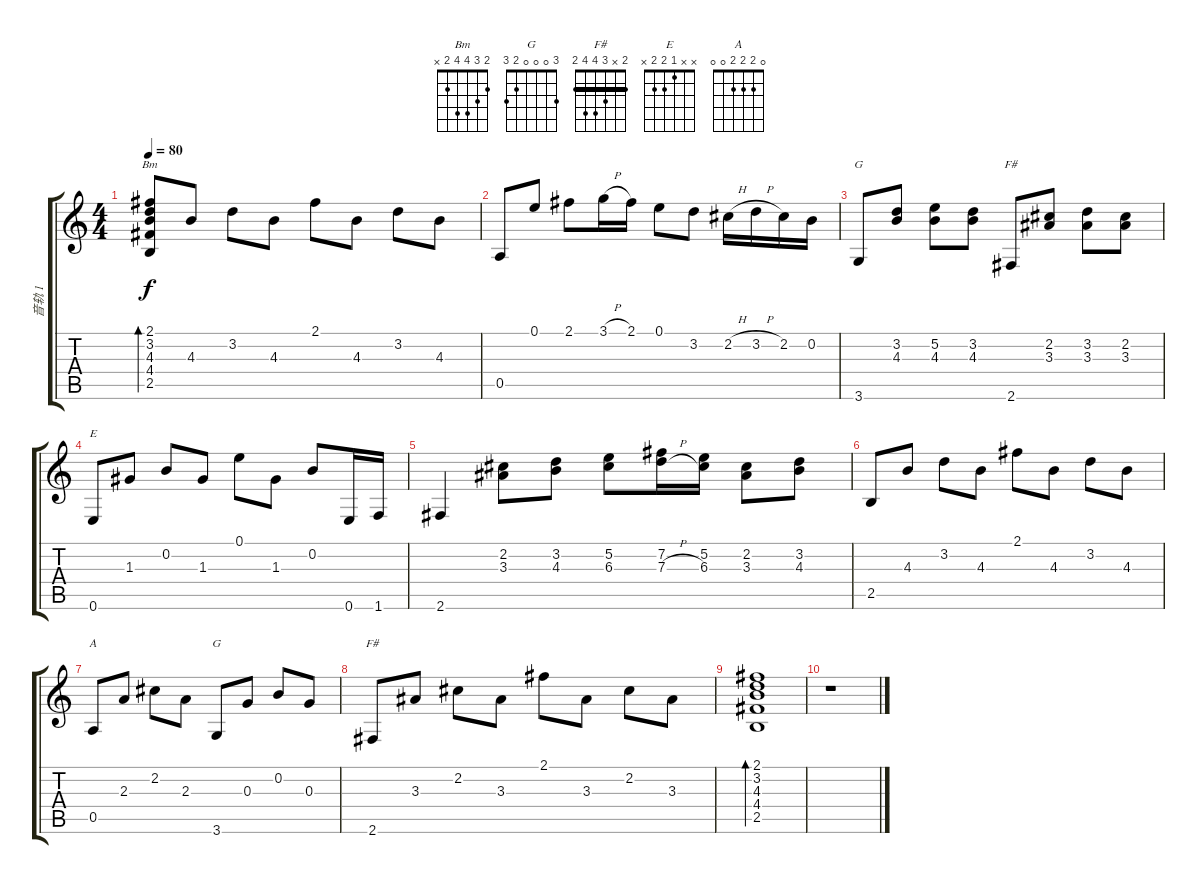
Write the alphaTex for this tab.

\track ("音轨 1" "音轨 1") {instrument acousticguitarsteel}
\staff {score tabs}
\tuning (E4 B3 G3 D3 A2 E2) {hide}
\chord ("Bm" 2 3 4 4 2 x) {barre 0}
\chord ("G" 3 3 4 5 5 3) {barre 3}
\chord ("F#" 2 2 3 4 4 2) {barre 2}
\chord ("E" x x 1 2 2 x)
\chord ("A" 0 2 2 2 0 0)
\chord ("G" 3 0 0 0 2 3)
\chord ("F#" 2 x 3 4 4 2) {barre 2}
\ts (4 4)
\tempo 80
\clef g2
\ks c
(2.1 3.2 4.3 4.4 2.5).8{bd 240 ch "Bm" dy f} 4.3.8 3.2.8 4.3.8 2.1.8 4.3.8 3.2.8 4.3.8 |
0.5.8 0.1.8 2.1.8 3.1{h}.16 2.1.16 0.1.8 3.2.8 2.2{h}.16 3.2{h}.16 2.2.16 0.2.16 |
3.6.8{ch "G"} (3.2 4.3).8 (5.2 4.3).8 (3.2 4.3).8 2.6.8{ch "F#"} (2.2 3.3).8 (3.2 3.3).8 (2.2 3.3).8 |
0.6.8{ch "E"} 1.3.8 0.2.8 1.3.8 0.1.8 1.3.8 0.2.8 0.6.16 1.6.16 |
2.6.4 (2.2 3.3).8 (3.2 4.3).8 (5.2 6.3).8 (7.2 7.3{h}).16 (5.2 6.3).16 (2.2 3.3).8 (3.2 4.3).8 |
2.5.8{instrument acousticguitarnylon} 4.3.8 3.2.8 4.3.8 2.1.8 4.3.8 3.2.8 4.3.8 |
0.5.8{ch "A"} 2.3.8 2.2.8 2.3.8 3.6.8{ch "G"} 0.3.8 0.2.8 0.3.8 |
2.6.8{ch "F#"} 3.3.8 2.2.8 3.3.8 2.1.8 3.3.8 2.2.8 3.3.8 |
(2.1 3.2 4.3 4.4 2.5).1{bd 480} |
r.1
